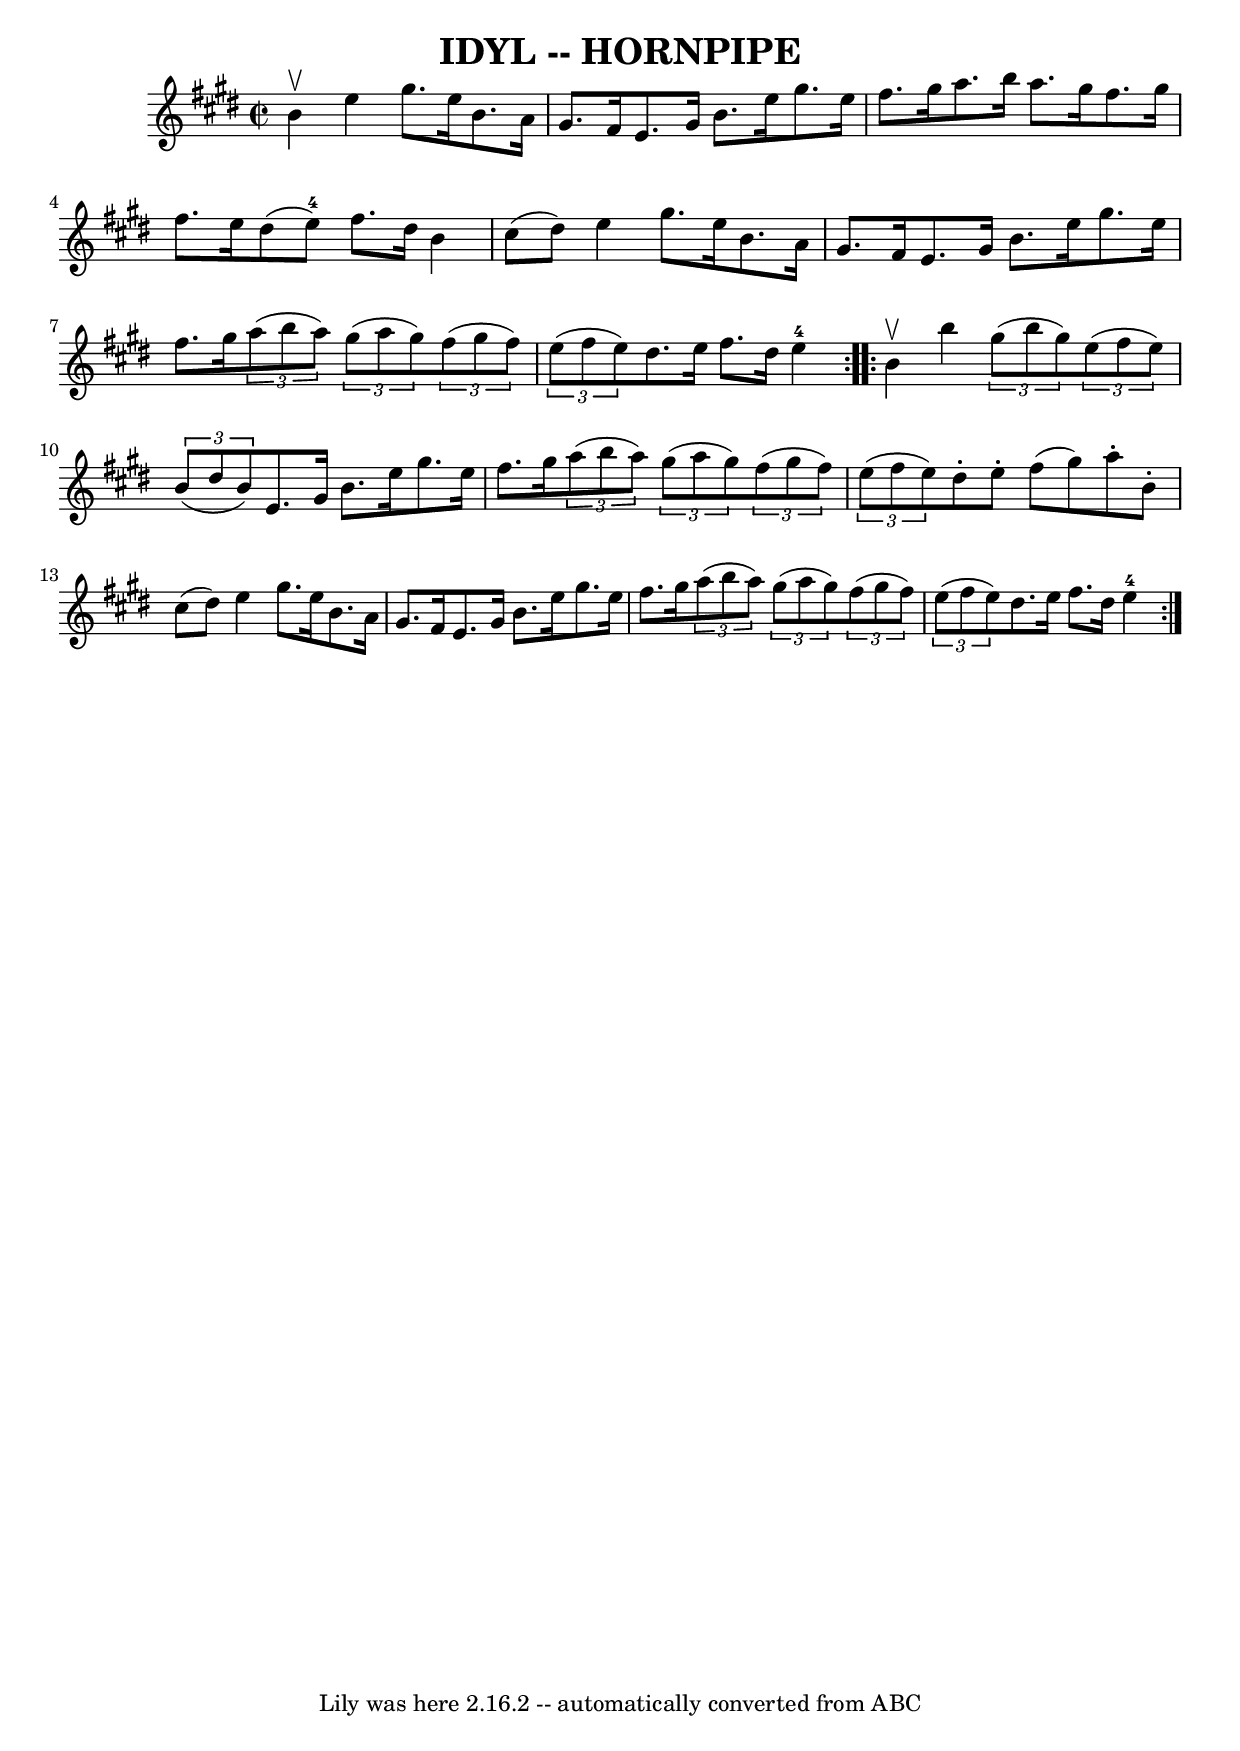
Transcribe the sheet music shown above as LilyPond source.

\version "2.7.40"
\include "Mammoth.ily"
\header {
	%% book = "Ryan's Mammoth Collection of Fiddle Tunes"
	crossRefNumber = "1"
	footnotes = "\\\\\\\\(Can be used as a Clog.)"
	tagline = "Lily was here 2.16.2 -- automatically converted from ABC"
	title = "IDYL -- HORNPIPE"
}
voicedefault =  {


\repeat volta 2 {
\override Staff.TimeSignature #'style = #'C
 \time 2/2 \key e \major b'4^\upbow       |
 e''4 gis''8.    
e''16 b'8. a'16 gis'8. fis'16    |
 e'8. gis'16 b'8.  
 e''16 gis''8. e''16 fis''8. gis''16        |
 a''8.    
b''16 a''8. gis''16 fis''8. gis''16 fis''8. e''16    |
 
 dis''8 (e''8-4) fis''8. dis''16 b'4 cis''8 (dis''8)  
 |
     |
 e''4 gis''8. e''16 b'8. a'16 gis'8.    
fis'16    |
 e'8. gis'16 b'8. e''16 gis''8. e''16    
fis''8. gis''16        |
   \times 2/3 { a''8 (b''8 a''8) } 
  \times 2/3 { gis''8 (a''8 gis''8) }   \times 2/3 { fis''8 (
gis''8 fis''8) }   \times 2/3 { e''8 (fis''8 e''8) }   
|
 dis''8. e''16 fis''8. dis''16 e''4-4   }     
\repeat volta 2 { b'4^\upbow       |
 b''4    \times 2/3 { gis''8 
(b''8 gis''8) }   \times 2/3 { e''8 (fis''8 e''8) }   
\times 2/3 { b'8 (dis''8 b'8) }   |
 e'8. gis'16 b'8.  
 e''16 gis''8. e''16 fis''8. gis''16        |
   
\times 2/3 { a''8 (b''8 a''8) }   \times 2/3 { gis''8 (a''8    
gis''8) }   \times 2/3 { fis''8 (gis''8 fis''8) }   \times 2/3 {  
 e''8 (fis''8 e''8) }   |
 dis''8 -. e''8 -. fis''8 (
gis''8) a''8 -. b'8 -. cis''8 (dis''8)   |
     |
   
e''4 gis''8. e''16 b'8. a'16 gis'8. fis'16    |
 e'8. 
 gis'16 b'8. e''16 gis''8. e''16 fis''8. gis''16        
|
   \times 2/3 { a''8 (b''8 a''8) }   \times 2/3 { gis''8 (
 a''8 gis''8) }   \times 2/3 { fis''8 (gis''8 fis''8) }   
\times 2/3 { e''8 (fis''8 e''8) }   |
 dis''8. e''16    
fis''8. dis''16 e''4-4   }   
}

\score{
    <<

	\context Staff="default"
	{
	    \voicedefault 
	}

    >>
	\layout {
	}
	\midi {}
}
